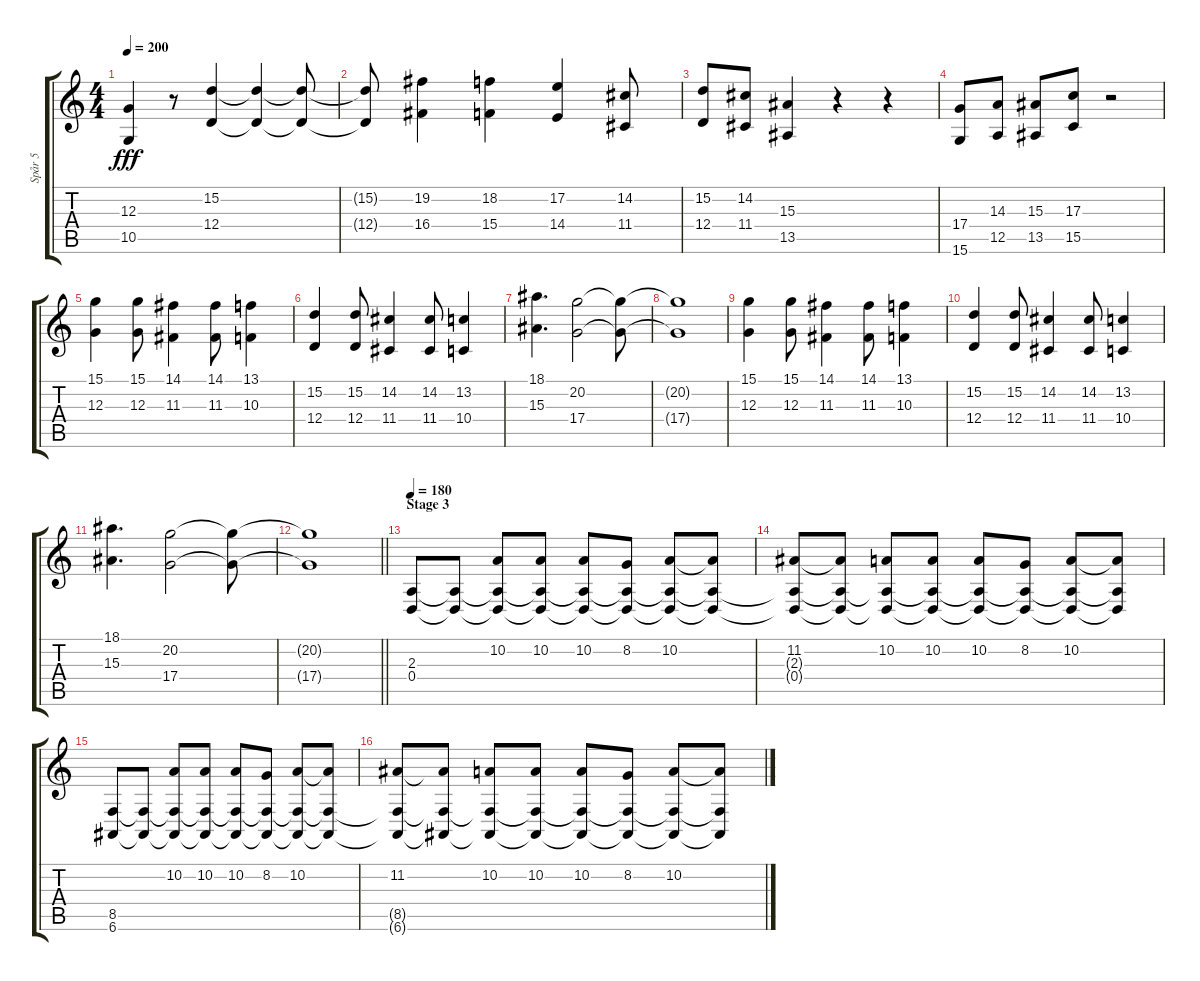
\track ("Spår 5" "Spår 5") {instrument stringensemble1}
\staff {score tabs}
\tuning (E4 B3 G3 D3 A2 E2) {hide}
\ts (4 4)
\tempo 200
\clef g2
\ks c
(12.3 10.5).4{dy fff} r.8 (15.2 12.4).4 (15.2{t} 12.4{t}).4 (15.2{t} 12.4{t}).8 |
(15.2{t} 12.4{t}).8 (19.2 16.4).4 (18.2 15.4).4 (17.2 14.4).4 (14.2 11.4).8 |
(15.2 12.4).8 (14.2 11.4).8 (15.3 13.5).4 r.4 r.4 |
(17.4 15.6).8 (14.3 12.5).8 (15.3 13.5).8 (17.3 15.5).8 r.2 |
(15.1 12.3).4 (15.1 12.3).8 (14.1 11.3).4 (14.1 11.3).8 (13.1 10.3).4 |
(15.2 12.4).4 (15.2 12.4).8 (14.2 11.4).4 (14.2 11.4).8 (13.2 10.4).4 |
(18.1 15.3).4{d} (20.2 17.4).2 (20.2{t} 17.4{t}).8 |
(20.2{t} 17.4{t}).1 |
(15.1 12.3).4 (15.1 12.3).8 (14.1 11.3).4 (14.1 11.3).8 (13.1 10.3).4 |
(15.2 12.4).4 (15.2 12.4).8 (14.2 11.4).4 (14.2 11.4).8 (13.2 10.4).4 |
(18.1 15.3).4{d} (20.2 17.4).2 (20.2{t} 17.4{t}).8 |
\barLineRight lightlight
(20.2{t} 17.4{t}).1 |
\section ("" "Stage 3")
\tempo 180
(2.3 0.4).8 (2.3{t} 0.4{t}).8 (10.2 2.3{t} 0.4{t}).8 (10.2 2.3{t} 0.4{t}).8 (10.2 2.3{t} 0.4{t}).8 (8.2 2.3{t} 0.4{t}).8 (10.2 2.3{t} 0.4{t}).8 (10.2{t} 2.3{t} 0.4{t}).8 |
(11.2 2.3{t} 0.4{t}).8 (11.2{t} 2.3{t} 0.4{t}).8 (10.2 2.3{t} 0.4{t}).8 (10.2 2.3{t} 0.4{t}).8 (10.2 2.3{t} 0.4{t}).8 (8.2 2.3{t} 0.4{t}).8 (10.2 2.3{t} 0.4{t}).8 (10.2{t} 2.3{t} 0.4{t}).8 |
(8.5 6.6).8 (8.5{t} 6.6{t}).8 (10.2 8.5{t} 6.6{t}).8 (10.2 8.5{t} 6.6{t}).8 (10.2 8.5{t} 6.6{t}).8 (8.2 8.5{t} 6.6{t}).8 (10.2 8.5{t} 6.6{t}).8 (10.2{t} 8.5{t} 6.6{t}).8 |
(11.2 8.5{t} 6.6{t}).8 (11.2{t} 8.5{t} 6.6{t}).8 (10.2 8.5{t} 6.6{t}).8 (10.2 8.5{t} 6.6{t}).8 (10.2 8.5{t} 6.6{t}).8 (8.2 8.5{t} 6.6{t}).8 (10.2 8.5{t} 6.6{t}).8 (10.2{t} 8.5{t} 6.6{t}).8
